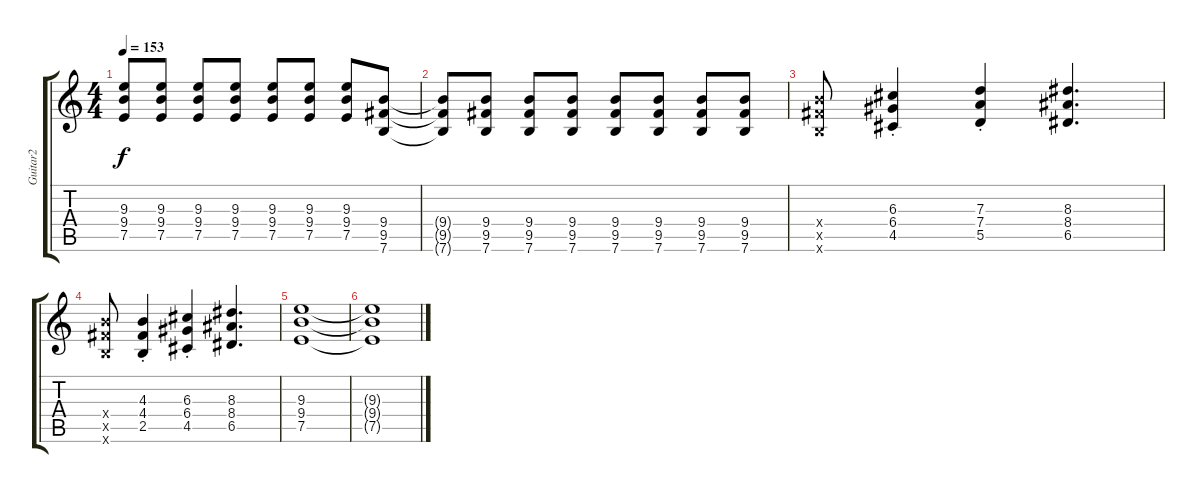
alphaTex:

\track ("Guitar2" "Guitar2") {instrument overdrivenguitar}
\staff {score tabs}
\tuning (E4 B3 G3 D3 A2 E2) {hide}
\ts (4 4)
\tempo 153
\clef g2
\ks c
(9.3{t} 9.4{t} 7.5{t}).8{dy f} (9.3 9.4 7.5).8 (9.3 9.4 7.5).8 (9.3 9.4 7.5).8 (9.3 9.4 7.5).8 (9.3 9.4 7.5).8 (9.3 9.4 7.5).8 (9.4 9.5 7.6).8 |
(9.4{t} 9.5{t} 7.6{t}).8 (9.4 9.5 7.6).8 (9.4 9.5 7.6).8 (9.4 9.5 7.6).8 (9.4 9.5 7.6).8 (9.4 9.5 7.6).8 (9.4 9.5 7.6).8 (9.4 9.5 7.6).8 |
(9.4{x} 9.5{x} 7.6{x}).8 (6.3{st} 6.4{st} 4.5{st}).4 (7.3{st} 7.4{st} 5.5{st}).4 (8.3 8.4 6.5).4{d} |
(9.4{x} 9.5{x} 7.6{x}).8 (4.3{st} 4.4{st} 2.5{st}).4 (6.3{st} 6.4{st} 4.5{st}).4 (8.3 8.4 6.5).4{d} |
(9.3 9.4 7.5).1 |
(9.3{t} 9.4{t} 7.5{t}).1
